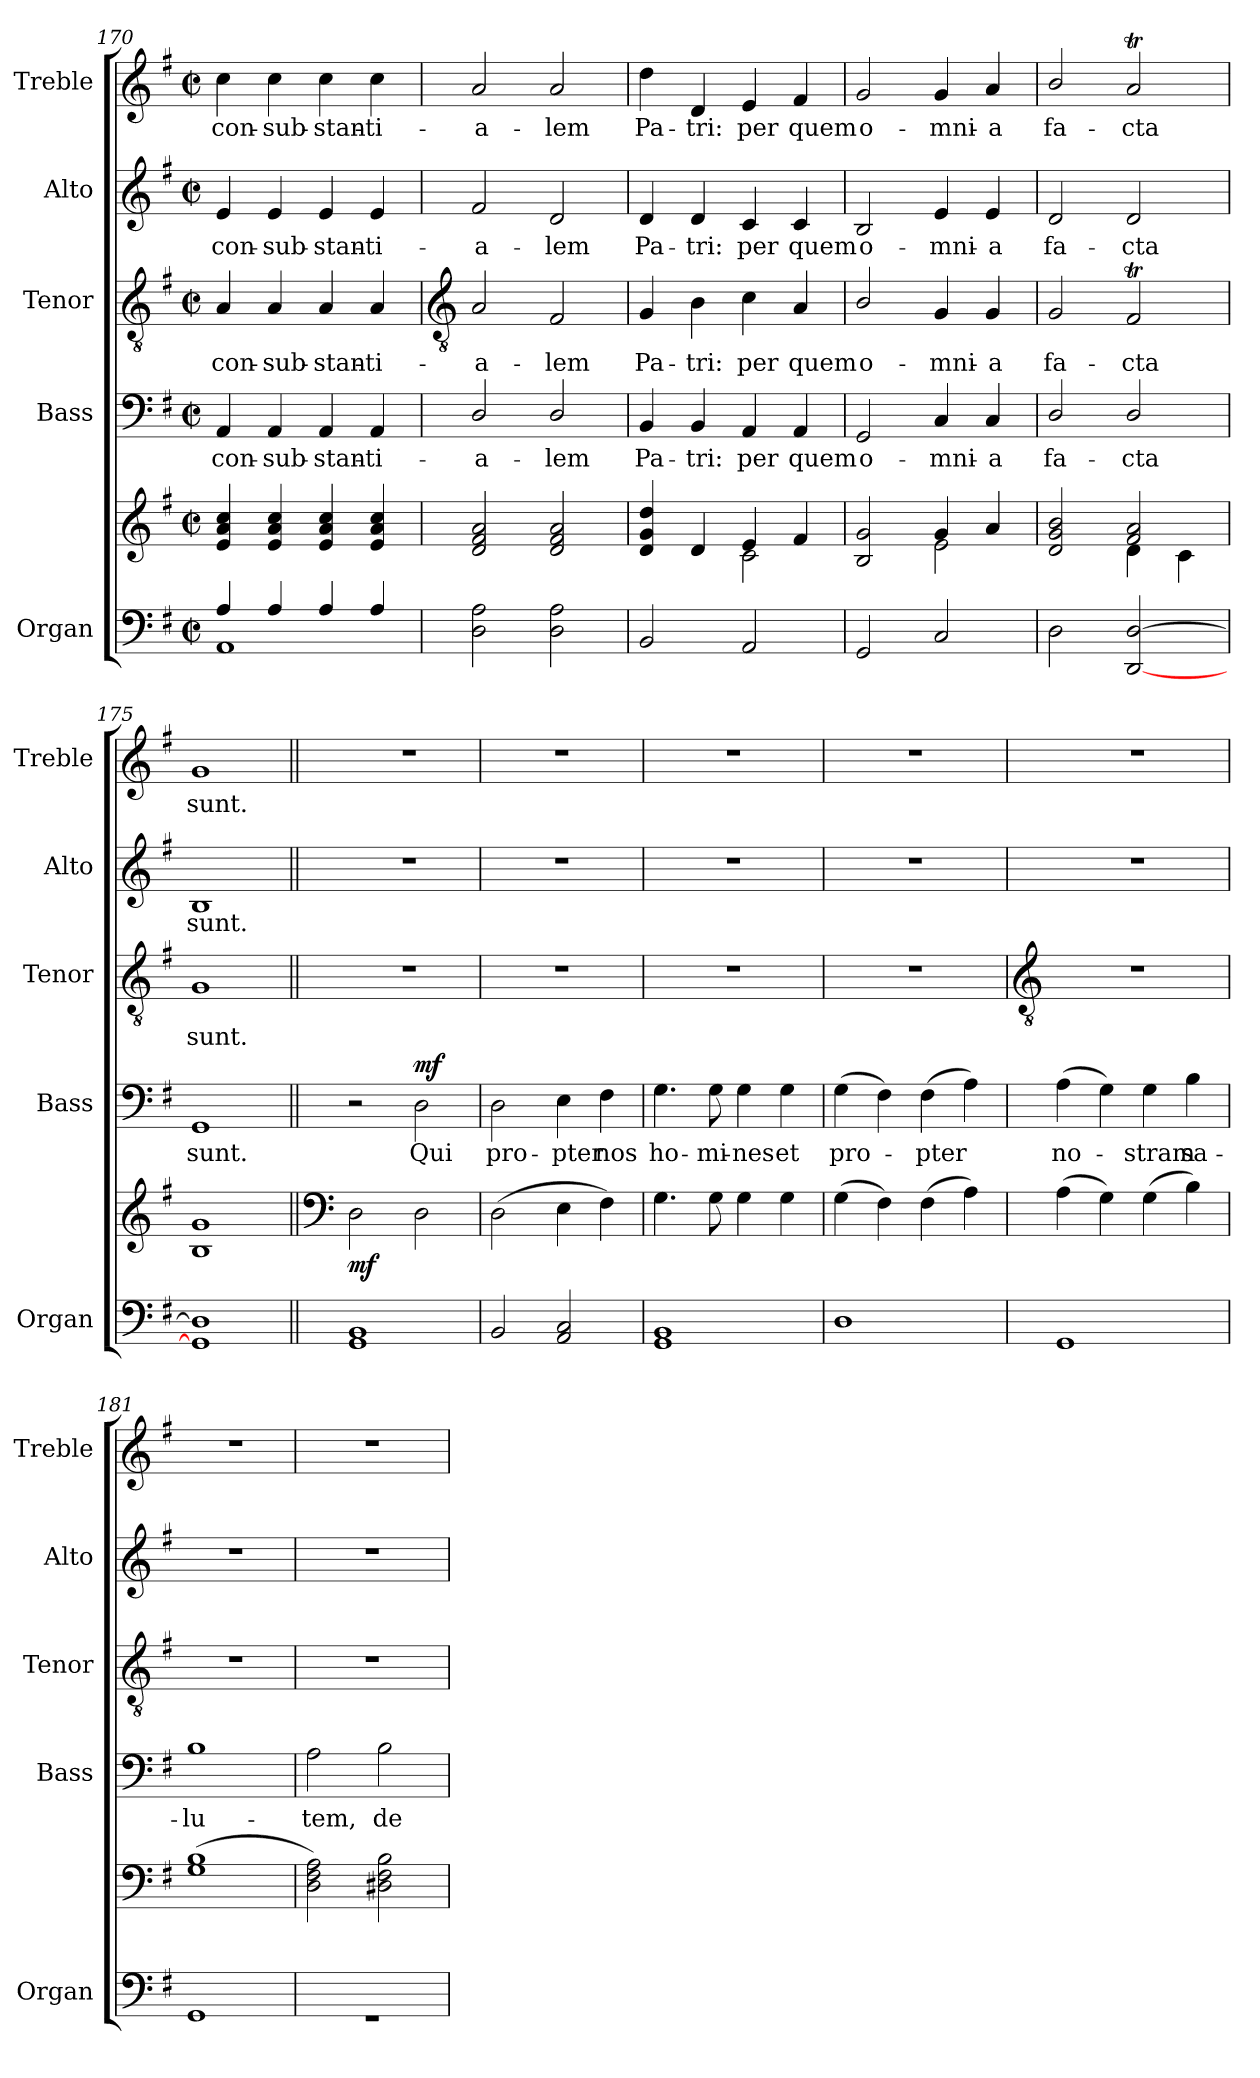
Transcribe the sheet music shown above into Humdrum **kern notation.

**kern	**kern	**dynam	**kern	**text	**dynam	**kern	**text	**kern	**text	**kern	**text
*part5	*part5	*part5	*part4	*part4	*part4	*part3	*part3	*part2	*part2	*part1	*part1
*staff6	*staff5	*staff5/6	*staff4	*staff4	*staff4	*staff3	*staff3	*staff2	*staff2	*staff1	*staff1
*I"Organ	*	*	*I"Bass	*	*	*I"Tenor	*	*I"Alto	*	*I"Treble	*
*I'Organ	*	*	*I'Bass	*	*	*I'Tenor	*	*I'Alto	*	*I'Treble	*
*clefF4	*clefG2	*	*clefF4	*	*	*clefGv2	*	*clefG2	*	*clefG2	*
*k[f#]	*k[f#]	*	*k[f#]	*	*	*k[f#]	*	*k[f#]	*	*k[f#]	*
*G:	*G:	*	*G:	*	*	*G:	*	*G:	*	*G:	*
*M2/2	*M2/2	*	*M2/2	*	*	*M2/2	*	*M2/2	*	*M2/2	*
*met(c|)	*met(c|)	*	*met(c|)	*	*	*met(c|)	*	*met(c|)	*	*met(c|)	*
=170	=170	=170	=170	=170	=170	=170	=170	=170	=170	=170	=170
*^	*	*	*	*	*	*	*	*	*	*	*
!	!	!	!	!	!LO:LY:b	!	!	!LO:LY:b	!	!LO:LY:b	!	!LO:LY:b
4A/	1AA	4e 4a 4cc	.	4AA	con-	.	4A	con-	4e	con-	4cc	con-
!	!	!	!	!	!LO:LY:b	!	!	!LO:LY:b	!	!LO:LY:b	!	!LO:LY:b
4A/	.	4e 4a 4cc	.	4AA	-sub-	.	4A	-sub-	4e	-sub-	4cc	-sub-
!	!	!	!	!	!LO:LY:b	!	!	!LO:LY:b	!	!LO:LY:b	!	!LO:LY:b
4A/	.	4e 4a 4cc	.	4AA	-stan-	.	4A	-stan-	4e	-stan-	4cc	-stan-
!	!	!	!	!	!LO:LY:b	!	!	!LO:LY:b	!	!LO:LY:b	!	!LO:LY:b
4A/	.	4e 4a 4cc	.	4AA	-ti-	.	4A	-ti-	4e	-ti-	4cc	-ti-
!!LO:LB:g=z
=171	=171	=171	=171	=171	=171	=171	=171	=171	=171	=171	=171	=171
*	*	*	*	*	*	*	*clefGv2	*	*	*	*	*
!	!	!	!	!	!LO:LY:b	!	!	!LO:LY:b	!	!LO:LY:b	!	!LO:LY:b
1ryy	2D 2A	2d 2f# 2a	.	2D/	-a-	.	2A	-a-	2f#	-a-	2a	-a-
!	!	!	!	!	!LO:LY:b	!	!	!LO:LY:b	!	!LO:LY:b	!	!LO:LY:b
.	2D 2A	2d 2f# 2a	.	2D/	-lem	.	2F#	-lem	2d	-lem	2a	-lem
=172	=172	=172	=172	=172	=172	=172	=172	=172	=172	=172	=172	=172
*	*	*^	*	*	*	*	*	*	*	*	*	*
!	!	!	!	!	!	!LO:LY:b	!	!	!LO:LY:b	!	!LO:LY:b	!	!LO:LY:b
2ryy	2BB	4d 4g 4dd	2ryy	.	4BB	Pa-	.	4G	Pa-	4d	Pa-	4dd	Pa-
!	!	!	!	!	!	!LO:LY:b	!	!	!LO:LY:b	!	!LO:LY:b	!	!LO:LY:b
.	.	4d	.	.	4BB	-tri:	.	4B	-tri:	4d	-tri:	4d	-tri:
!	!	!	!	!	!	!LO:LY:b	!	!	!LO:LY:b	!	!LO:LY:b	!	!LO:LY:b
2ryy	2AA	4e	2c\	.	4AA	per	.	4c	per	4c	per	4e	per
!	!	!	!	!	!	!LO:LY:b	!	!	!LO:LY:b	!	!LO:LY:b	!	!LO:LY:b
.	.	4f#	.	.	4AA	quem	.	4A	quem	4c	quem	4f#	quem
=173	=173	=173	=173	=173	=173	=173	=173	=173	=173	=173	=173	=173	=173
!	!	!	!	!	!	!LO:LY:b	!	!	!LO:LY:b	!	!LO:LY:b	!	!LO:LY:b
2ryy	2GG	2B 2g	2ryy	.	2GG	o-	.	2B/	o-	2B	o-	2g	o-
!	!	!	!	!	!	!LO:LY:b	!	!	!LO:LY:b	!	!LO:LY:b	!	!LO:LY:b
2ryy	2C	4g	2e\	.	4C	-mni-	.	4G	-mni-	4e	-mni-	4g	-mni-
!	!	!	!	!	!	!LO:LY:b	!	!	!LO:LY:b	!	!LO:LY:b	!	!LO:LY:b
.	.	4a	.	.	4C	-a	.	4G	-a	4e	-a	4a	-a
=174	=174	=174	=174	=174	=174	=174	=174	=174	=174	=174	=174	=174	=174
!	!	!	!	!	!	!LO:LY:b	!	!	!LO:LY:b	!	!LO:LY:b	!	!LO:LY:b
2ryy	2D	2d/ 2g/ 2b/	2ryy	.	2D/	fa-	.	2G	fa-	2d	fa-	2b/	fa-
!	!	!	!	!	!	!LO:LY:b	!	!	!LO:LY:b	!	!LO:LY:b	!	!LO:LY:b
2ryy	[2DD [2D	2f# 2a	4d\	.	2D/	-cta	.	2F#t	-cta	2d	-cta	2aT	-cta
.	.	.	4c\	.	.	.	.	.	.	.	.	.	.
=175	=175	=175	=175	=175	=175	=175	=175	=175	=175	=175	=175	=175	=175
!	!	!	!	!	!	!LO:LY:b	!	!	!LO:LY:b	!	!LO:LY:b	!	!LO:LY:b
*	*	*v	*v	*	*	*	*	*	*	*	*	*	*
1ryy	1GG] 1D]	1B 1g	.	1GG	sunt.	.	1G	sunt.	1B	sunt.	1g	sunt.
*v	*v	*	*	*	*	*	*	*	*	*	*	*
=176||	=176||	=176||	=176||	=176||	=176||	=176||	=176||	=176||	=176||	=176||	=176||
*	*clefF4	*	*	*	*	*	*	*	*	*	*
*^	*	*	*	*	*	*	*	*	*	*	*
!	!	!	!LO:DY:b	!	!	!	!	!	!	!	!	!
*v	*v	*	*	*	*	*	*	*	*	*	*	*
1GG 1BB	2D	mf	2r	.	.	1r	.	1r	.	1r	.
!	!	!	!	!LO:LY:b	!LO:DY:b	!	!	!	!	!	!
.	2D	.	2D	Qui	mf	.	.	.	.	.	.
=177	=177	=177	=177	=177	=177	=177	=177	=177	=177	=177	=177
!	!	!	!	!LO:LY:b	!	!	!	!	!	!	!
2BB	(>2D	.	2D	pro-	.	1r	.	1r	.	1r	.
!	!	!	!	!LO:LY:b	!	!	!	!	!	!	!
2AA 2C	4E	.	4E	-pter	.	.	.	.	.	.	.
!	!	!	!	!LO:LY:b	!	!	!	!	!	!	!
.	4F#)	.	4F#	nos	.	.	.	.	.	.	.
=178	=178	=178	=178	=178	=178	=178	=178	=178	=178	=178	=178
!	!	!	!	!LO:LY:b	!	!	!	!	!	!	!
1GG 1BB	4.G	.	4.G	ho-	.	1r	.	1r	.	1r	.
!	!	!	!	!LO:LY:b	!	!	!	!	!	!	!
.	8G	.	8G	-mi-	.	.	.	.	.	.	.
!	!	!	!	!LO:LY:b	!	!	!	!	!	!	!
.	4G	.	4G	-nes	.	.	.	.	.	.	.
!	!	!	!	!LO:LY:b	!	!	!	!	!	!	!
.	4G	.	4G	et	.	.	.	.	.	.	.
=179	=179	=179	=179	=179	=179	=179	=179	=179	=179	=179	=179
!	!	!	!	!LO:LY:b	!	!	!	!	!	!	!
1D	(>4G	.	(>4G	pro-	.	1r	.	1r	.	1r	.
.	4F#)	.	4F#)	.	.	.	.	.	.	.	.
!	!	!	!	!LO:LY:b	!	!	!	!	!	!	!
.	(>4F#	.	(>4F#	pter	.	.	.	.	.	.	.
.	4A)	.	4A)	.	.	.	.	.	.	.	.
!!LO:LB:g=z
=180	=180	=180	=180	=180	=180	=180	=180	=180	=180	=180	=180
*	*	*	*	*	*	*clefGv2	*	*	*	*	*
*^	*	*	*	*	*	*	*	*	*	*	*
!	!	!	!	!	!LO:LY:b	!	!	!	!	!	!	!
1ryy	1GG	(>4A	.	(>4A	no-	.	1r	.	1r	.	1r	.
.	.	4G)	.	4G)	.	.	.	.	.	.	.	.
!	!	!	!	!	!LO:LY:b	!	!	!	!	!	!	!
.	.	(>4G	.	4G	stram	.	.	.	.	.	.	.
!	!	!	!	!	!LO:LY:b	!	!	!	!	!	!	!
.	.	4B)	.	4B	sa-	.	.	.	.	.	.	.
=181	=181	=181	=181	=181	=181	=181	=181	=181	=181	=181	=181	=181
!	!	!	!	!	!LO:LY:b	!	!	!	!	!	!	!
1ryy	1GG	(>1G 1B	.	1B	-lu-	.	1r	.	1r	.	1r	.
=182	=182	=182	=182	=182	=182	=182	=182	=182	=182	=182	=182	=182
!	!	!	!	!	!LO:LY:b	!	!	!	!	!	!	!
1ryy	1r	2D 2F# 2A)	.	2A	-tem,	.	1r	.	1r	.	1r	.
!	!	!	!	!	!LO:LY:b	!	!	!	!	!	!	!
.	.	2D#X 2F# 2B	.	2B	de-	.	.	.	.	.	.	.
*v	*v	*	*	*	*	*	*	*	*	*	*	*
=	=	=	=	=	=	=	=	=	=	=	=
*-	*-	*-	*-	*-	*-	*-	*-	*-	*-	*-	*-
